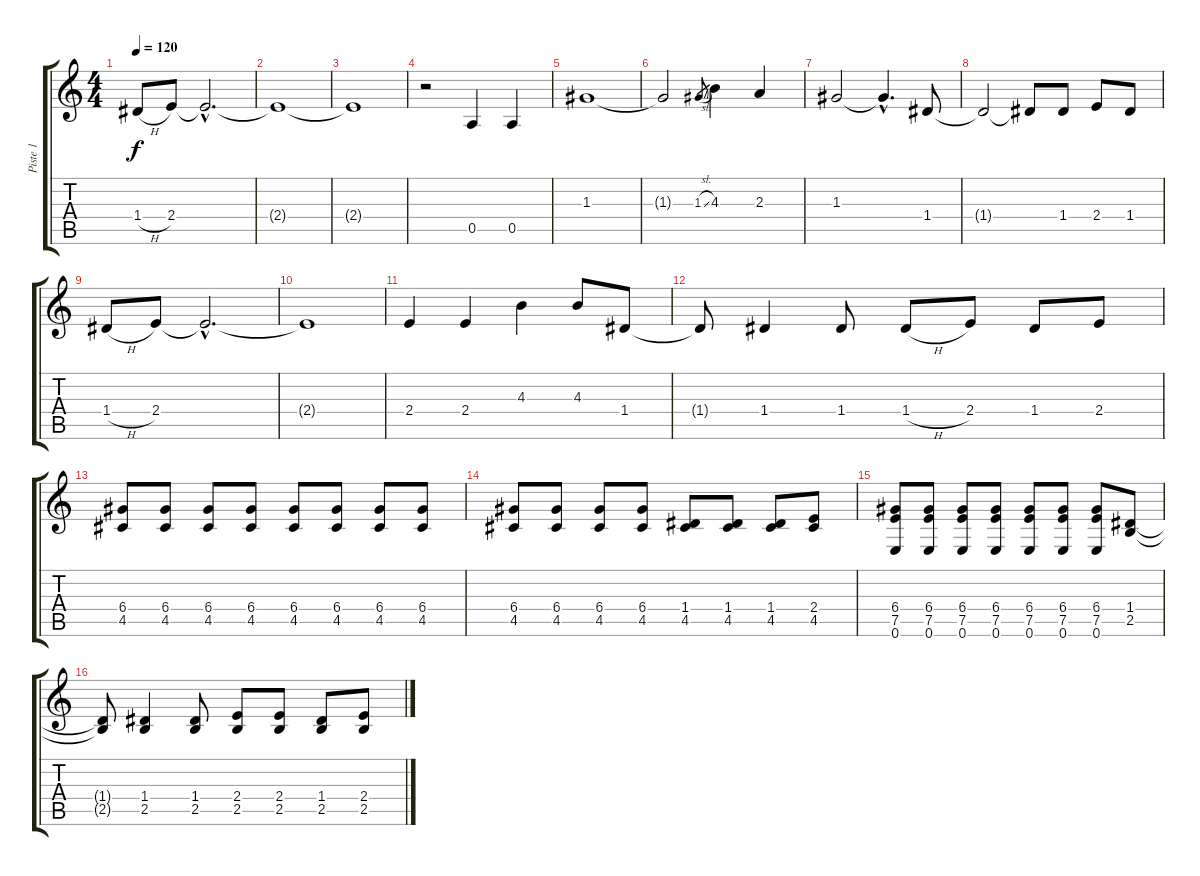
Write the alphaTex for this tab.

\track ("Piste 1" "Piste 1") {instrument overdrivenguitar}
\staff {score tabs}
\tuning (E4 B3 G3 D3 A2 E2) {hide}
\ts (4 4)
\tempo 120
\clef g2
\ks c
1.4{h}.8{dy f} 2.4.8 2.4{hac t}.2{d} |
2.4{t}.1 |
2.4{t}.1 |
r.2 0.5.4 0.5.4 |
1.3.1 |
1.3{t}.2 1.3{sl}.8{gr} 4.3.4 2.3.4 |
1.3.2 1.3{hac t}.4{d} 1.4.8 |
1.4{t}.2 1.4{t}.8 1.4.8 2.4.8 1.4.8 |
1.4{h}.8 2.4.8 2.4{hac t}.2{d} |
2.4{t}.1 |
2.4.4 2.4.4 4.3.4 4.3.8 1.4.8 |
1.4{t}.8 1.4.4 1.4.8 1.4{h}.8 2.4.8 1.4.8 2.4.8 |
(6.4 4.5).8 (6.4 4.5).8 (6.4 4.5).8 (6.4 4.5).8 (6.4 4.5).8 (6.4 4.5).8 (6.4 4.5).8 (6.4 4.5).8 |
(6.4 4.5).8 (6.4 4.5).8 (6.4 4.5).8 (6.4 4.5).8 (1.4 4.5).8 (1.4 4.5).8 (1.4 4.5).8 (2.4 4.5).8 |
(6.4 7.5 0.6).8 (6.4 7.5 0.6).8 (6.4 7.5 0.6).8 (6.4 7.5 0.6).8 (6.4 7.5 0.6).8 (6.4 7.5 0.6).8 (6.4 7.5 0.6).8 (1.4 2.5).8 |
(1.4{t} 2.5{t}).8 (1.4 2.5).4 (1.4 2.5).8 (2.4 2.5).8 (2.4 2.5).8 (1.4 2.5).8 (2.4 2.5).8
